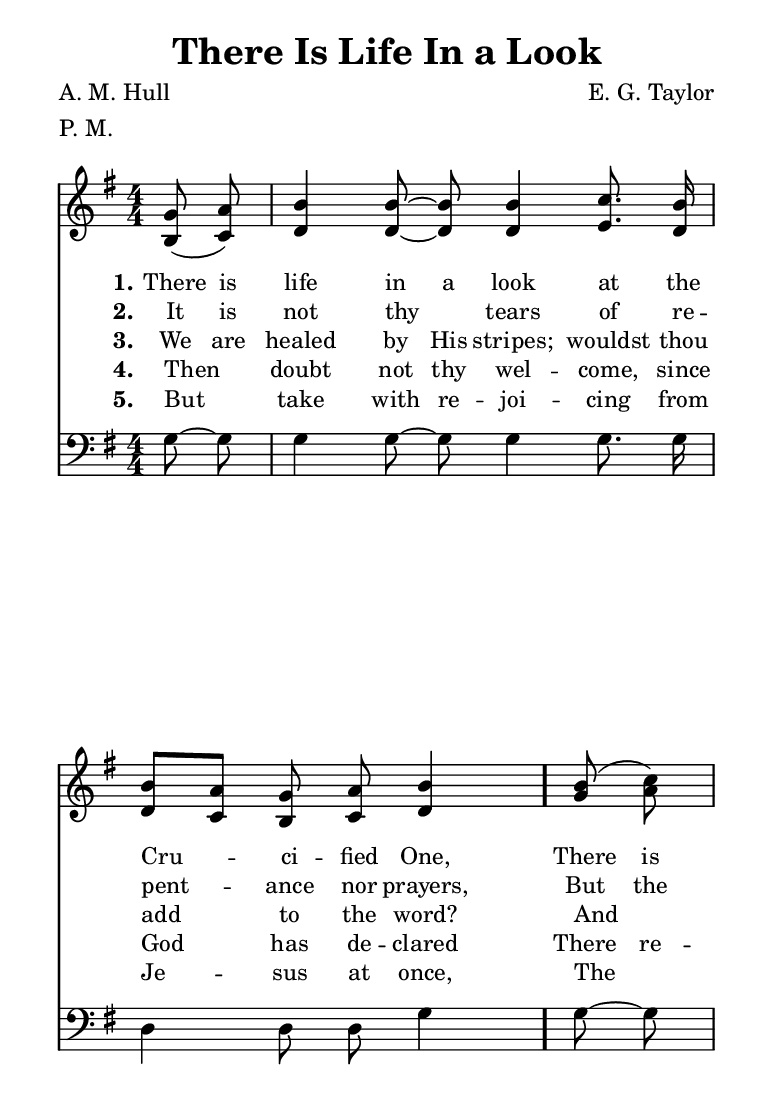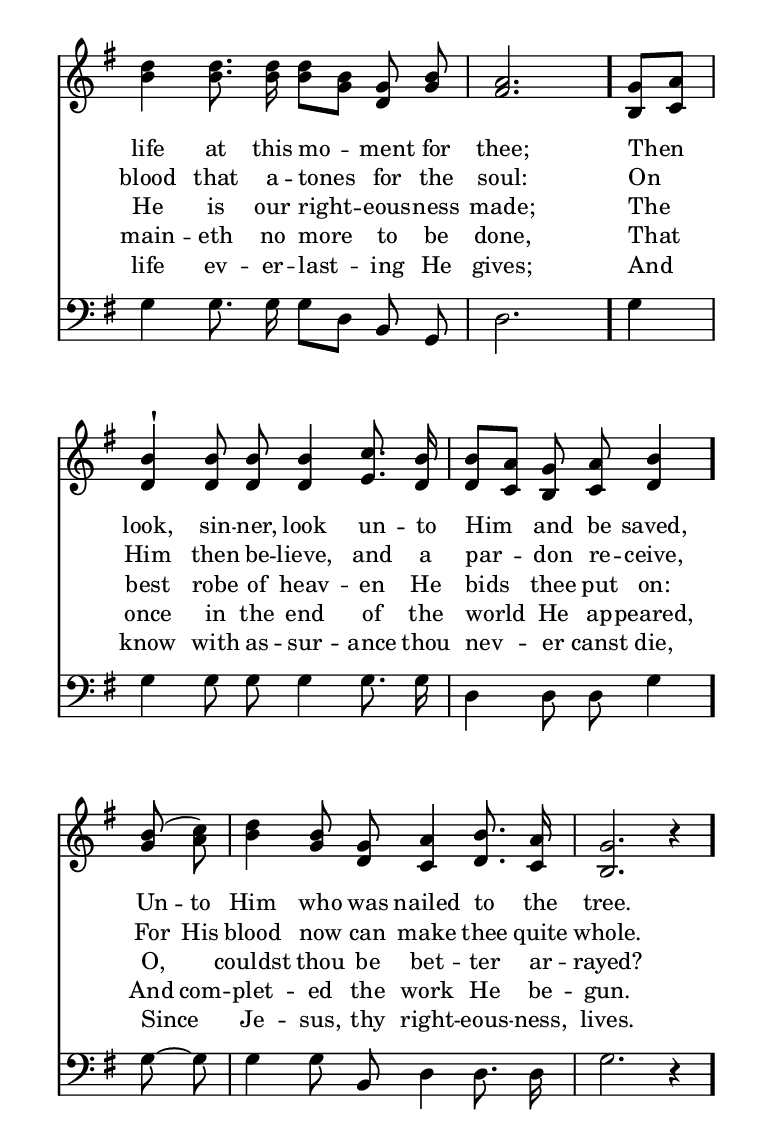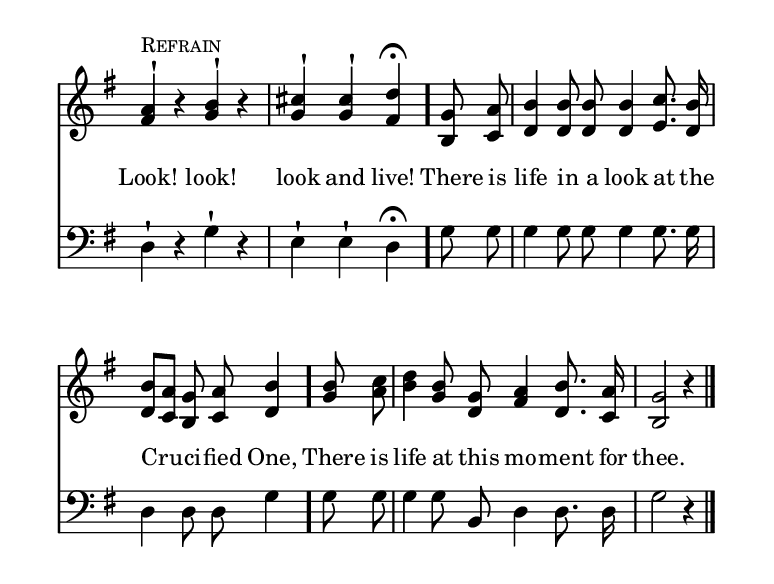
\include "common/global.ily"
\paper {
  \include "common/paper.ily"
  %ragged-bottom = ##t
  %ragged-last-bottom = ##t
  %systems-per-page = ##f
  %page-count = ##f
}

\header{
  hymnnumber = "48"
  title = "There Is Life In a Look"
  tunename = ""
  meter = "P. M."
  poet = "A. M. Hull"
  composer = "E. G. Taylor"
  %copyright = ""
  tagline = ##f
}

% for fermata in MIDI
ta = { \tempo 4=80 }
tb = { \tempo 4=27 }

patternAA = { \ta c8( c8) | c4 c8 ~ c8 c4 c8. c16 | c8[ c8] c8 c8 c4 }
patternAB = { \ta c8 ~ c8 | c4 c8 ~ c8 c4 c8. c16 | c4      c8 c8 c4 }
patternAC = { \ta c8[ c8] | c4 c8   c8 c4 c8. c16 | c8[ c8] c8 c8 c4 }
patternAD = { \ta c4      | c4 c8   c8 c4 c8. c16 | c4      c8 c8 c4 }
patternAE = { \ta c8  c8  | c4 c8   c8 c4 c8. c16 | c8[ c8] c8 c8 c4 }
patternAF = { \ta c8  c8  | c4 c8   c8 c4 c8. c16 | c4      c8 c8 c4 }

patternBA = { \ta c8( c8) | c4 c8. c16 c8[ c8] c8 c8 | c2. }
patternBB = { \ta c8 ~ c8 | c4 c8. c16 c8[ c8] c8 c8 | c2. }

patternCA = { \ta c8( c8) | c4 c8 c8 c4 c8. c16 | c2. c4 }
patternCB = { \ta c8 ~ c8 | c4 c8 c8 c4 c8. c16 | c2. c4 }
patternCC = { \ta c8   c8 | c4 c8 c8 c4 c8. c16 | c2 c4 }

patternDA = { \ta c4 c4 c4 c4 | c4 c4 \tb c4 \fermata \ta }

global = {
  \include "common/overrides.ily"
  \override Staff.TimeSignature.style = #'numbered
  \time 4/4
  \override Score.MetronomeMark.transparent = ##t % hide all fermata changes too
  \ta
  \key g \major
  \partial 4
  \autoBeamOff
}

notesSoprano = {
\global
\relative c'' {

  \changePitch \patternAA { g a | b b b b c b | b a g a b }
  \changePitch \patternBA { b c | d d d d b g b | a }
  \changePitch \patternAC { g a | b^! b b b c b | b a g a b }
  \changePitch \patternCA { b c | d b g a b a | g r }

  << s^\markup { \small \caps "Refrain" }
  \changePitch \patternDA { a^! r b^! r | cis^! cis^! d } >>
  \changePitch \patternAE { g, a | b b b b c b | b a g a b }
  \changePitch \patternCC { b c | d b g a b a | g r }

  \bar "|."

}
}

notesAlto = {
\global
\relative e' {

  \changePitch \patternAA { b c | d d d d e d | d c b c d }
  \changePitch \patternBA { g a | b b b b g d g | fis }
  \changePitch \patternAC { b, c | d d d d e d | d c b c d }
  \changePitch \patternCA { g a | b g d c d c | b r }

  \changePitch \patternDA { fis' r g r | g g fis }
  \changePitch \patternAE { b, c | d d d d e d | d c b c d }
  \changePitch \patternCC { g a | b g d fis d c | b r }

}
}

% There is only one voice in the bass clef in this song, so we chose to call it
% Bass (maybe Baritone would be more appropriate ?)
% Include a fake notesTenor anyway so that partcombine can be more generic
notesTenor = { s1 }

notesBass = {
\global
\relative f {

\tieUp

  \changePitch \patternAB { g g | g g g g g g | d d d g }
  \changePitch \patternBB { g g | g g g g d b g | d' }
  \changePitch \patternAD { g | g g g g g g | d d d g }
  \changePitch \patternCB { g g | g g b, d d d | g r }

  \changePitch \patternDA { d^! r g^! r | e^! e^! d }
  \changePitch \patternAF { g g | g g g g g g | d d d | g }
  \changePitch \patternCC { g g | g g b, d d d | g r }

}
}

Refrain = \lyricmode {

Look! look! look and live! \bar "."
There is life in a look at the Cru -- ci -- fied One, \bar "."
There is life at this mo -- ment for thee. \bar "."

}

wordsA = \lyricmode {
\set stanza = "1."

\mon There is \moff life \mon in a \moff look at the Cru -- ci -- fied One, \bar "."
\mon There is \moff life at this mo -- ment for thee; \bar "."
Then look, sin -- ner, look un -- to Him and be saved, \bar "."
\mon Un -- to \moff Him who was nailed to the tree. \bar "."

}

wordsB = \lyricmode {
\set stanza = "2."

\mon It is \moff not thy tears of re -- pent -- ance nor prayers,
\mon But the \moff blood that a -- tones for the soul:
On Him then be -- lieve, and a par -- don re -- ceive,
\mon For His \moff blood now can make thee quite whole.

}

wordsC = \lyricmode {
\set stanza = "3."

\mon We are \moff healed \mon by His \moff stripes; wouldst thou add to the word?
And He is our right -- eous -- ness made;
The best robe of heav -- en He bids thee put on:
O, couldst thou be bet -- ter ar -- rayed?

\Refrain

}

wordsD = \lyricmode {
\set stanza = "4."

Then doubt \mon not thy \moff wel -- come, since God has de -- clared
\mon There re -- \moff main -- eth no more to be done,
That once in the end of the world He ap -- peared,
\mon And com -- \moff plet -- ed the work He be -- gun.

}

wordsE = \lyricmode {
\set stanza = "5."

But take \mon with re -- \moff joi -- cing from Je -- sus at once,
The life ev -- er -- last -- ing He gives;
And know with as -- sur -- ance thou nev -- er canst die,
Since Je -- sus, thy right -- eous -- ness, lives.

}

\score {
  \context ChoirStaff <<
    \context Staff = upper <<
      \set Staff.autoBeaming = ##f
      \set ChoirStaff.systemStartDelimiter = #'SystemStartBar
      \set ChoirStaff.printPartCombineTexts = ##f
      \partcombine #'(2 . 9) \notesSoprano \notesAlto
      \context NullVoice = sopranos { \voiceOne << \notesSoprano >> }
      \context NullVoice = altos { \voiceTwo << \notesAlto >> }
      \context Lyrics = one   \lyricsto sopranos \wordsA
      \context Lyrics = two   \lyricsto sopranos \wordsB
      \context Lyrics = three \lyricsto sopranos \wordsC
      \context Lyrics = four  \lyricsto sopranos \wordsD
      \context Lyrics = five  \lyricsto sopranos \wordsE
    >>
    \context Staff = men <<
      \clef bass
      \set ChoirStaff.printPartCombineTexts = ##f
      \partcombine #'(2 . 9) \notesTenor \notesBass
      \context NullVoice = tenors { \voiceOne << \notesTenor >> }
      \context NullVoice = basses { \voiceTwo << \notesBass >> }
    >>
  >>
  \layout {
    \include "common/layout.ily"
  }
  \midi{
    \include "common/midi.ily"
  }
}

\version "2.19.49"  % necessary for upgrading to future LilyPond versions.

% vi:set et ts=2 sw=2 ai nocindent syntax=lilypond:
